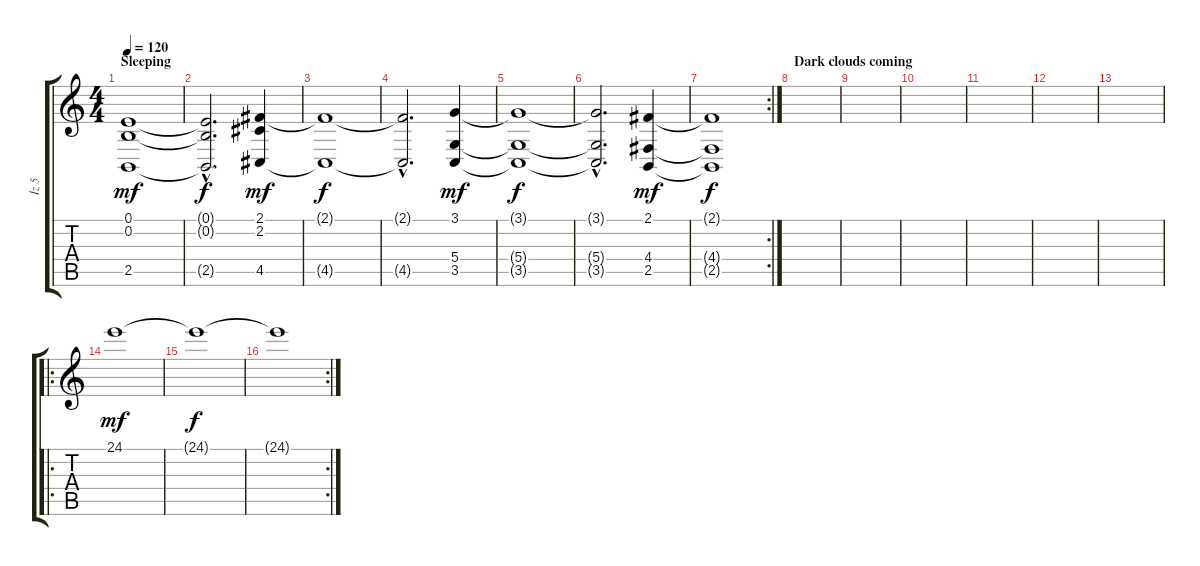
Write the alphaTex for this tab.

\track ("İz 5" "İz 5") {instrument synthstrings1}
\staff {score tabs}
\tuning (E4 B3 G3 D3 A2 E2) {hide}
\ts (4 4)
\section ("" "Sleeping")
\tempo 120
\clef g2
\ks c
(0.1 0.2 2.5).1{dy mf instrument synthstrings1} |
(0.1{hac t} 0.2{hac t} 2.5{hac t}).2{d dy f} (2.1 2.2 4.5).4{dy mf} |
(2.1{t} 4.5{t}).1{dy f} |
(2.1{hac t} 4.5{hac t}).2{d} (3.1 5.4 3.5).4{dy mf} |
(3.1{t} 5.4{t} 3.5{t}).1{dy f} |
(3.1{hac t} 5.4{hac t} 3.5{hac t}).2{d} (2.1 4.4 2.5).4{dy mf} |
\rc 2
(2.1{t} 4.4{t} 2.5{t}).1{dy f} |
\section ("" "Dark clouds coming")
|
|
|
|
|
|
\ro
24.1.1{dy mf} |
24.1{t}.1{dy f} |
\rc 2
24.1{t}.1
